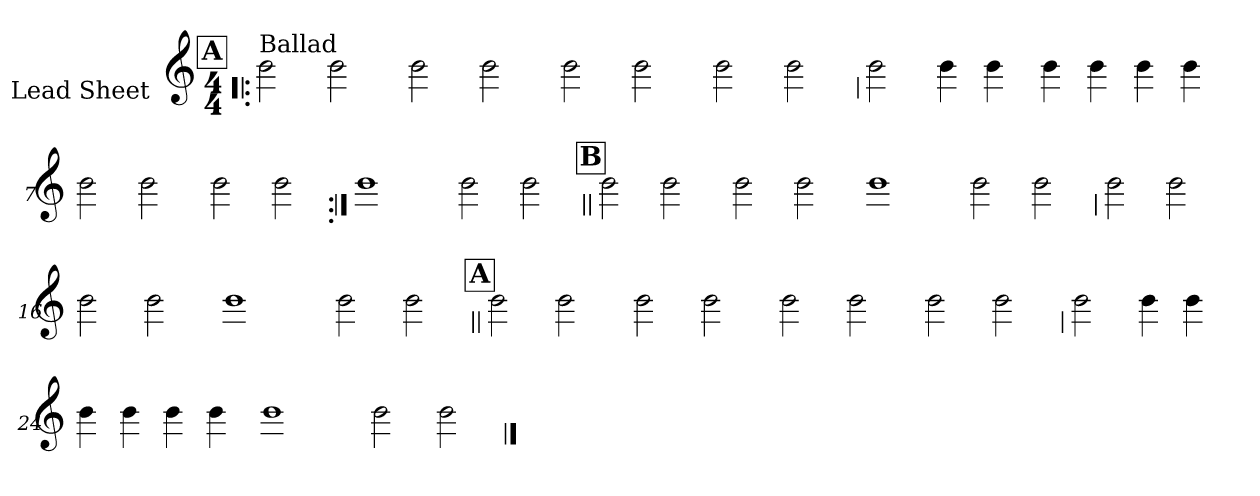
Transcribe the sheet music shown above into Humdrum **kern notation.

**kern
*part1
*staff1
*I"Lead Sheet
*stria0
*clefG2
*k[]
*C:
*M4/4
!!LO:REH:place=s1:a:t=A
=1!|:
!LO:TX:a:t=Ballad
2b
2b
=2-
2b
2b
=3-
2b
2b
=4-
2b
2b
!!LO:LB:g=z
=5
2b
4b
4b
=6-
4b
4b
4b
4b
=7-
2b
2b
=8-
2b
2b
!!LO:LB:g=z
=9:|!
1b
=10-
2b
2b
!!LO:LB:g=z
!!LO:REH:place=s1:a:t=B
=11||
2b
2b
=12-
2b
2b
=13-
1b
=14-
2b
2b
!!LO:LB:g=z
=15
2b
2b
=16-
2b
2b
=17-
1b
=18-
2b
2b
!!LO:LB:g=z
!!LO:REH:place=s1:a:t=A
=19||
2b
2b
=20-
2b
2b
=21-
2b
2b
=22-
2b
2b
!!LO:LB:g=z
=23
2b
4b
4b
=24-
4b
4b
4b
4b
=25-
1b
=26-
2b
2b
==
*-
